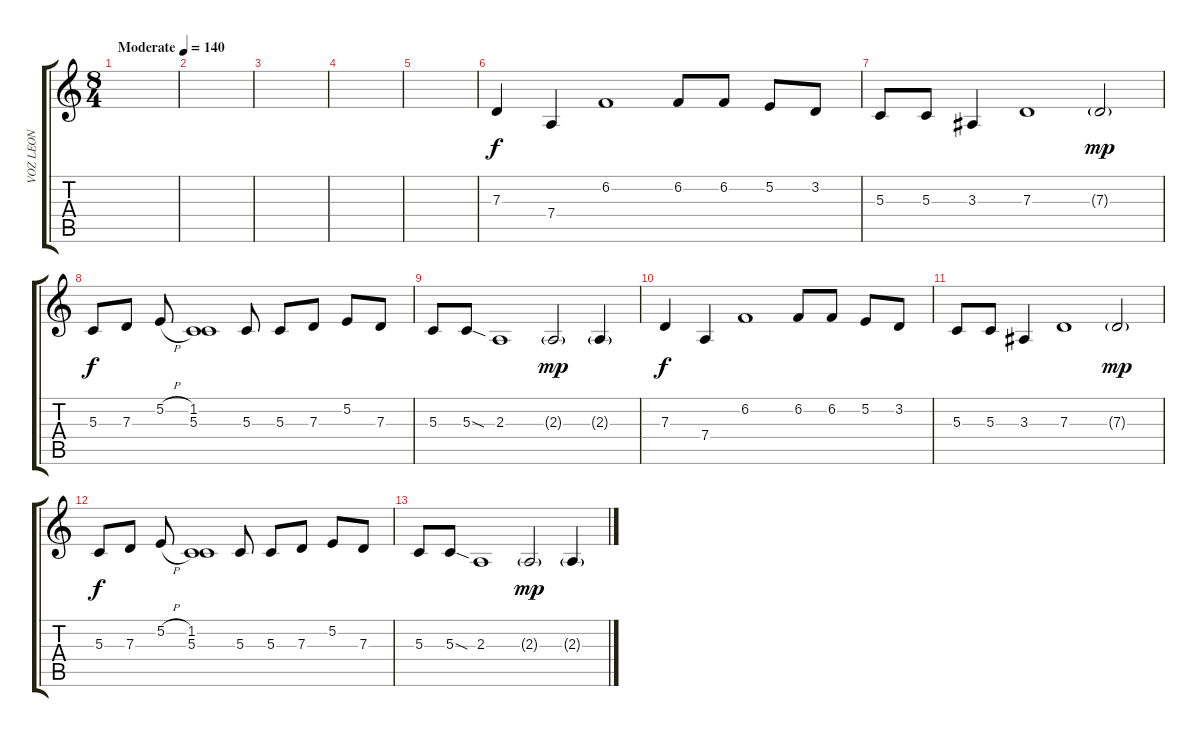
\track ("VOZ LEON" "VOZ LEON") {instrument honkytonkpiano}
\staff {score tabs}
\tuning (E4 B3 G3 D3 A2 E2) {hide}
\ts (8 4)
\tempo (140 "Moderate")
\clef g2
\ks c
|
|
|
|
|
7.3.4 7.4.4 6.2.1 6.2.8 6.2.8 5.2.8 3.2.8 |
5.3.8 5.3.8 3.3.4 7.3.1 7.3{g}.2{dy mp} |
5.3.8{dy f} 7.3.8 5.2{h}.8 (1.2 5.3).1 5.3.8 5.3.8 7.3.8 5.2.8 7.3.8 |
5.3.8 5.3{sod}.8 2.3.1 2.3{g}.2{dy mp} 2.3{g}.4 |
7.3.4{dy f} 7.4.4 6.2.1 6.2.8 6.2.8 5.2.8 3.2.8 |
5.3.8 5.3.8 3.3.4 7.3.1 7.3{g}.2{dy mp} |
5.3.8{dy f} 7.3.8 5.2{h}.8 (1.2 5.3).1 5.3.8 5.3.8 7.3.8 5.2.8 7.3.8 |
5.3.8 5.3{sod}.8 2.3.1 2.3{g}.2{dy mp} 2.3{g}.4
